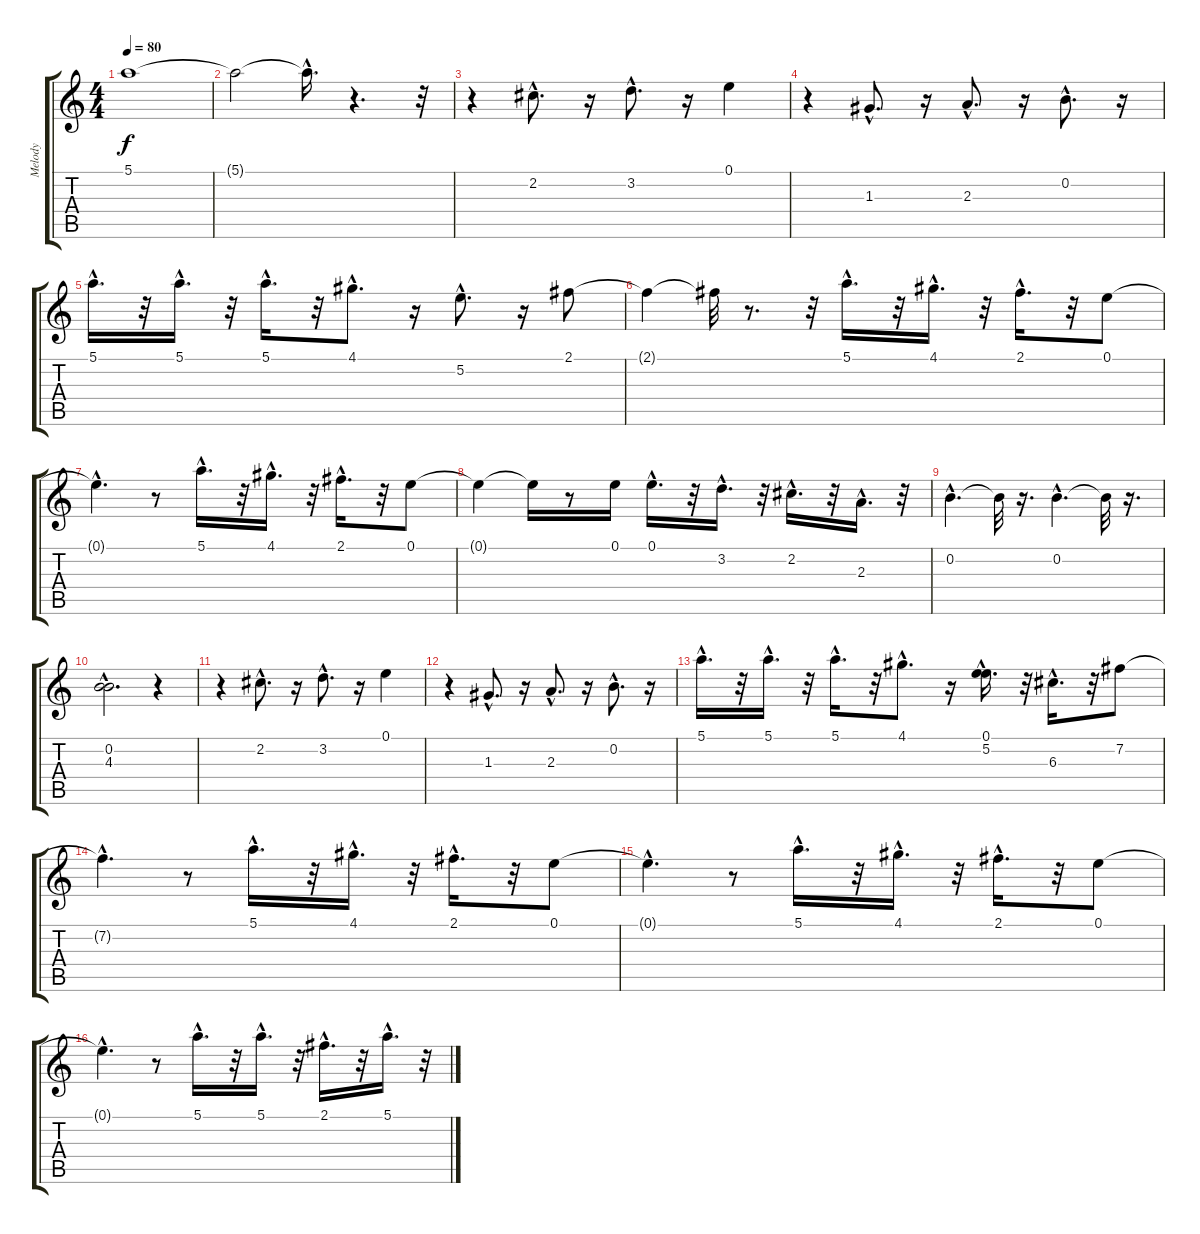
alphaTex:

\track ("Melody " "Melody ") {instrument electricguitarjazz}
\staff {score tabs}
\tuning (E4 B3 G3 D3 A2 E2) {hide}
\ts (4 4)
\tempo 80
\clef g2
\ks c
5.1.1{dy f} |
5.1{t}.2 5.1{hac t}.16{d} r.4{d} r.32 |
r.4 2.2{hac}.8{d} r.16 3.2{hac}.8{d} r.16 0.1.4 |
r.4 1.3{hac}.8{d} r.16 2.3{hac}.8{d} r.16 0.2{hac}.8{d} r.16 |
5.1{hac}.16{d} r.32 5.1{hac}.16{d} r.32 5.1{hac}.16{d} r.32 4.1{hac}.8{d} r.16 5.2{hac}.8{d} r.16 2.1.8 |
2.1{t}.4 2.1{t}.32 r.8{d} r.32 5.1{hac}.16{d} r.32 4.1{hac}.16{d} r.32 2.1{hac}.16{d} r.32 0.1.8 |
0.1{hac t}.4{d} r.8 5.1{hac}.16{d} r.32 4.1{hac}.16{d} r.32 2.1{hac}.16{d} r.32 0.1.8 |
0.1{t}.4 0.1{t}.16 r.8 0.1.16 0.1{hac}.16{d} r.32 3.2{hac}.16{d} r.32 2.2{hac}.16{d} r.32 2.3{hac}.16{d} r.32 |
0.2{hac}.4{d} 0.2{t}.32 r.16{d} 0.2{hac}.4{d} 0.2{t}.32 r.16{d} |
(0.2{hac} 4.3{hac}).2{d} r.4 |
r.4 2.2{hac}.8{d} r.16 3.2{hac}.8{d} r.16 0.1.4 |
r.4 1.3{hac}.8{d} r.16 2.3{hac}.8{d} r.16 0.2{hac}.8{d} r.16 |
5.1{hac}.16{d} r.32 5.1{hac}.16{d} r.32 5.1{hac}.16{d} r.32 4.1{hac}.8{d} r.16 (0.1{hac} 5.2{hac}).16{d} r.32 6.3{hac}.16{d} r.32 7.2.8 |
7.2{hac t}.4{d} r.8 5.1{hac}.16{d} r.32 4.1{hac}.16{d} r.32 2.1{hac}.16{d} r.32 0.1.8 |
0.1{hac t}.4{d} r.8 5.1{hac}.16{d} r.32 4.1{hac}.16{d} r.32 2.1{hac}.16{d} r.32 0.1.8 |
0.1{hac t}.4{d} r.8 5.1{hac}.16{d} r.32 5.1{hac}.16{d} r.32 2.1{hac}.16{d} r.32 5.1{hac}.16{d} r.32
